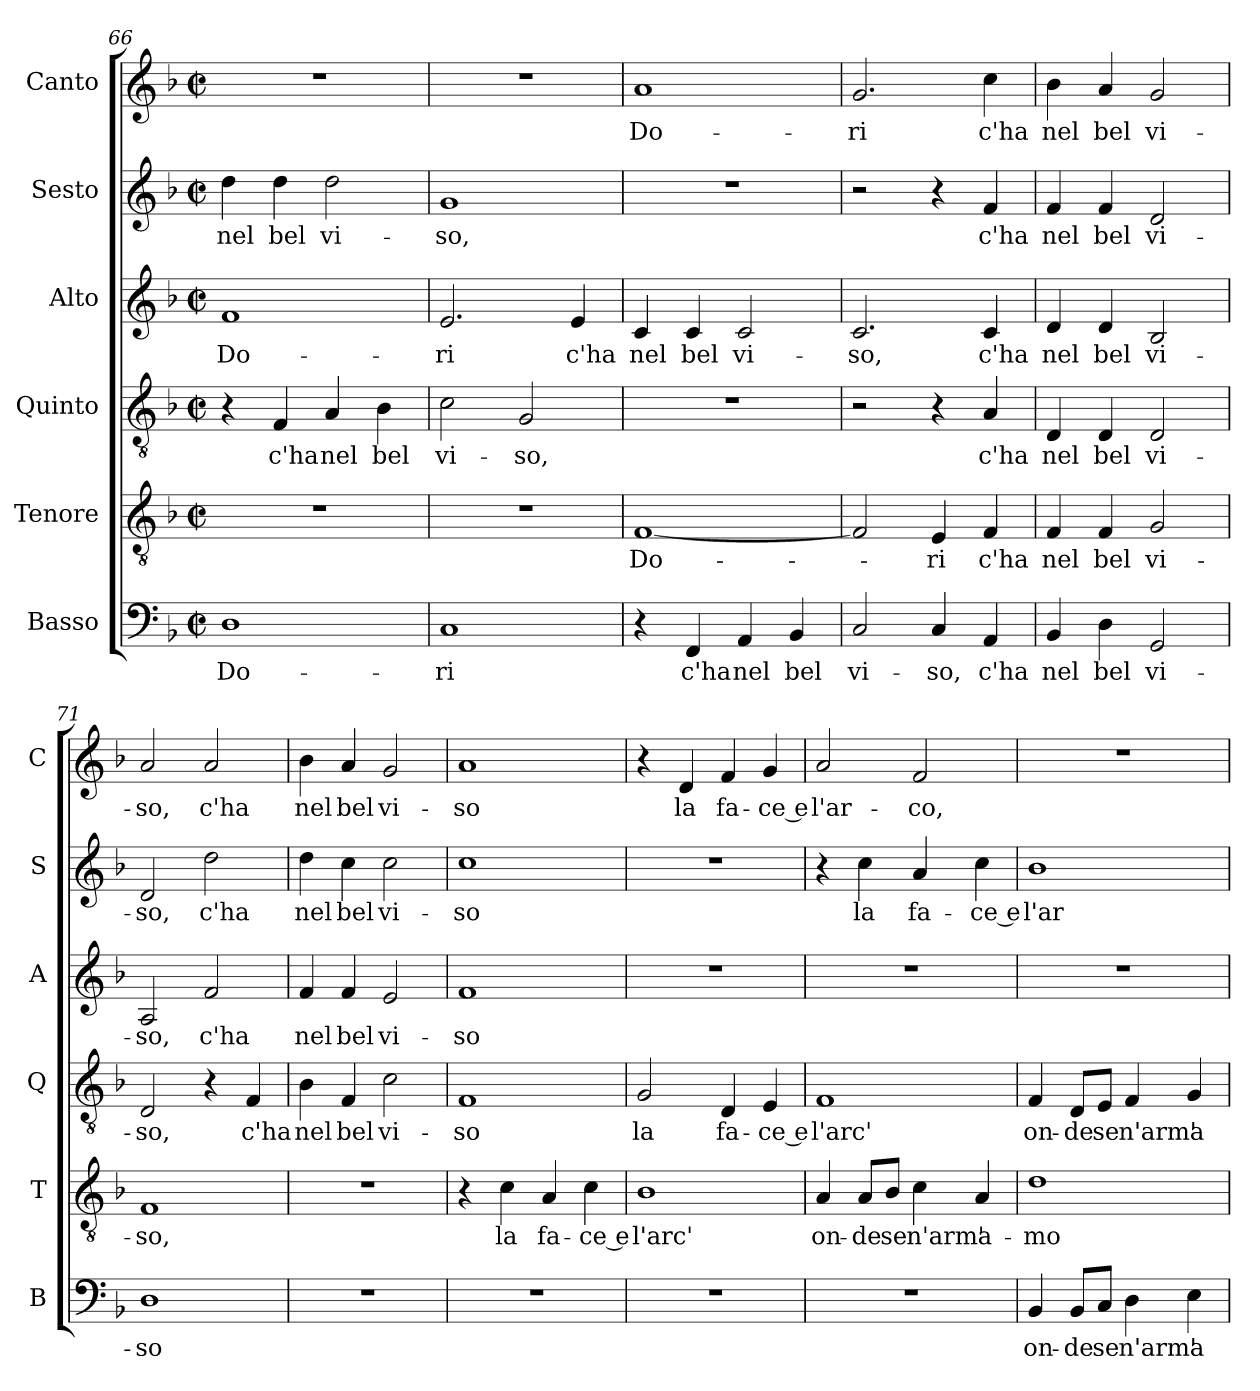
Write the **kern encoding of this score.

**kern	**text	**kern	**text	**kern	**text	**kern	**text	**kern	**text	**kern	**text
*part6	*part6	*part5	*part5	*part4	*part4	*part3	*part3	*part2	*part2	*part1	*part1
*staff6	*staff6	*staff5	*staff5	*staff4	*staff4	*staff3	*staff3	*staff2	*staff2	*staff1	*staff1
*I"Basso	*	*I"Tenore	*	*I"Quinto	*	*I"Alto	*	*I"Sesto	*	*I"Canto	*
*I'B	*	*I'T	*	*I'Q	*	*I'A	*	*I'S	*	*I'C	*
*clefF4	*	*clefGv2	*	*clefGv2	*	*clefG2	*	*clefG2	*	*clefG2	*
*k[b-]	*	*k[b-]	*	*k[b-]	*	*k[b-]	*	*k[b-]	*	*k[b-]	*
*F:	*	*F:	*	*F:	*	*F:	*	*F:	*	*F:	*
*M2/2	*	*M2/2	*	*M2/2	*	*M2/2	*	*M2/2	*	*M2/2	*
*met(c|)	*	*met(c|)	*	*met(c|)	*	*met(c|)	*	*met(c|)	*	*met(c|)	*
=66	=66	=66	=66	=66	=66	=66	=66	=66	=66	=66	=66
!	!LO:LY:b	!	!	!	!	!	!LO:LY:b	!	!LO:LY:b	!	!
1D	Do-	1r	.	4r	.	1f	Do-	4dd\	nel	1r	.
!	!	!	!	!	!LO:LY:b	!	!	!	!LO:LY:b	!	!
.	.	.	.	4F/	c'ha	.	.	4dd\	bel	.	.
!	!	!	!	!	!LO:LY:b	!	!	!	!LO:LY:b	!	!
.	.	.	.	4A/	nel	.	.	2dd\	vi-	.	.
!	!	!	!	!	!LO:LY:b	!	!	!	!	!	!
.	.	.	.	4B-\	bel	.	.	.	.	.	.
=67	=67	=67	=67	=67	=67	=67	=67	=67	=67	=67	=67
!	!LO:LY:b	!	!	!	!LO:LY:b	!	!LO:LY:b	!	!LO:LY:b	!	!
1C	-ri	1r	.	2c\	vi-	2.e/	-ri	1g	-so,	1r	.
!	!	!	!	!	!LO:LY:b	!	!	!	!	!	!
.	.	.	.	2G/	-so,	.	.	.	.	.	.
!	!	!	!	!	!	!	!LO:LY:b	!	!	!	!
.	.	.	.	.	.	4e/	c'ha	.	.	.	.
=68	=68	=68	=68	=68	=68	=68	=68	=68	=68	=68	=68
!	!	!	!LO:LY:b	!	!	!	!LO:LY:b	!	!	!	!LO:LY:b
4r	.	[1F	Do-	1r	.	4c/	nel	1r	.	1a	Do-
!	!LO:LY:b	!	!	!	!	!	!LO:LY:b	!	!	!	!
4FF/	c'ha	.	.	.	.	4c/	bel	.	.	.	.
!	!LO:LY:b	!	!	!	!	!	!LO:LY:b	!	!	!	!
4AA/	nel	.	.	.	.	2c/	vi-	.	.	.	.
!	!LO:LY:b	!	!	!	!	!	!	!	!	!	!
4BB-/	bel	.	.	.	.	.	.	.	.	.	.
=69	=69	=69	=69	=69	=69	=69	=69	=69	=69	=69	=69
!	!LO:LY:b	!	!	!	!	!	!LO:LY:b	!	!	!	!LO:LY:b
2C/	vi-	2F/]	.	2r	.	2.c/	-so,	2r	.	2.g/	-ri
!	!LO:LY:b	!	!LO:LY:b	!	!	!	!	!	!	!	!
4C/	-so,	4E/	-ri	4r	.	.	.	4r	.	.	.
!	!LO:LY:b	!	!LO:LY:b	!	!LO:LY:b	!	!LO:LY:b	!	!LO:LY:b	!	!LO:LY:b
4AA/	c'ha	4F/	c'ha	4A/	c'ha	4c/	c'ha	4f/	c'ha	4cc\	c'ha
=70	=70	=70	=70	=70	=70	=70	=70	=70	=70	=70	=70
!	!LO:LY:b	!	!LO:LY:b	!	!LO:LY:b	!	!LO:LY:b	!	!LO:LY:b	!	!LO:LY:b
4BB-/	nel	4F/	nel	4D/	nel	4d/	nel	4f/	nel	4b-\	nel
!	!LO:LY:b	!	!LO:LY:b	!	!LO:LY:b	!	!LO:LY:b	!	!LO:LY:b	!	!LO:LY:b
4D\	bel	4F/	bel	4D/	bel	4d/	bel	4f/	bel	4a/	bel
!	!LO:LY:b	!	!LO:LY:b	!	!LO:LY:b	!	!LO:LY:b	!	!LO:LY:b	!	!LO:LY:b
2GG/	vi-	2G/	vi-	2D/	vi-	2B-/	vi-	2d/	vi-	2g/	vi-
!!LO:LB:g=z
=71	=71	=71	=71	=71	=71	=71	=71	=71	=71	=71	=71
!	!LO:LY:b	!	!LO:LY:b	!	!LO:LY:b	!	!LO:LY:b	!	!LO:LY:b	!	!LO:LY:b
1D	-so	1F	-so,	2D/	-so,	2A/	-so,	2d/	-so,	2a/	-so,
!	!	!	!	!	!	!	!LO:LY:b	!	!LO:LY:b	!	!LO:LY:b
.	.	.	.	4r	.	2f/	c'ha	2dd\	c'ha	2a/	c'ha
!	!	!	!	!	!LO:LY:b	!	!	!	!	!	!
.	.	.	.	4F/	c'ha	.	.	.	.	.	.
=72	=72	=72	=72	=72	=72	=72	=72	=72	=72	=72	=72
!	!	!	!	!	!LO:LY:b	!	!LO:LY:b	!	!LO:LY:b	!	!LO:LY:b
1r	.	1r	.	4B-\	nel	4f/	nel	4dd\	nel	4b-\	nel
!	!	!	!	!	!LO:LY:b	!	!LO:LY:b	!	!LO:LY:b	!	!LO:LY:b
.	.	.	.	4F/	bel	4f/	bel	4cc\	bel	4a/	bel
!	!	!	!	!	!LO:LY:b	!	!LO:LY:b	!	!LO:LY:b	!	!LO:LY:b
.	.	.	.	2c\	vi-	2e/	vi-	2cc\	vi-	2g/	vi-
=73	=73	=73	=73	=73	=73	=73	=73	=73	=73	=73	=73
!	!	!	!	!	!LO:LY:b	!	!LO:LY:b	!	!LO:LY:b	!	!LO:LY:b
1r	.	4r	.	1F	-so	1f	-so	1cc	-so	1a	-so
!	!	!	!LO:LY:b	!	!	!	!	!	!	!	!
.	.	4c\	la	.	.	.	.	.	.	.	.
!	!	!	!LO:LY:b	!	!	!	!	!	!	!	!
.	.	4A/	fa-	.	.	.	.	.	.	.	.
!	!	!	!LO:LY:b	!	!	!	!	!	!	!	!
.	.	4c\	-ce e	.	.	.	.	.	.	.	.
=74	=74	=74	=74	=74	=74	=74	=74	=74	=74	=74	=74
!	!	!	!LO:LY:b	!	!LO:LY:b	!	!	!	!	!	!
1r	.	1B-	l'arc'	2G/	la	1r	.	1r	.	4r	.
!	!	!	!	!	!	!	!	!	!	!	!LO:LY:b
.	.	.	.	.	.	.	.	.	.	4d/	la
!	!	!	!	!	!LO:LY:b	!	!	!	!	!	!LO:LY:b
.	.	.	.	4D/	fa-	.	.	.	.	4f/	fa-
!	!	!	!	!	!LO:LY:b	!	!	!	!	!	!LO:LY:b
.	.	.	.	4E/	-ce e	.	.	.	.	4g/	-ce e
=75	=75	=75	=75	=75	=75	=75	=75	=75	=75	=75	=75
!	!	!	!LO:LY:b	!	!LO:LY:b	!	!	!	!	!	!LO:LY:b
1r	.	4A/	on-	1F	l'arc'	1r	.	4r	.	2a/	l'ar-
!	!	!	!LO:LY:b	!	!	!	!	!	!LO:LY:b	!	!
.	.	8A/L	-de	.	.	.	.	4cc\	la	.	.
!	!	!	!LO:LY:b	!	!	!	!	!	!	!	!
.	.	8B-/J	se	.	.	.	.	.	.	.	.
!	!	!	!LO:LY:b	!	!	!	!	!	!LO:LY:b	!	!LO:LY:b
.	.	4c\	n'arm'	.	.	.	.	4a/	fa-	2f/	-co,
!	!	!	!LO:LY:b	!	!	!	!	!	!LO:LY:b	!	!
.	.	4A/	a-	.	.	.	.	4cc\	-ce e	.	.
=76	=76	=76	=76	=76	=76	=76	=76	=76	=76	=76	=76
!	!LO:LY:b	!	!LO:LY:b	!	!LO:LY:b	!	!	!	!LO:LY:b	!	!
4BB-/	on-	1d	-mo-	4F/	on-	1r	.	1b-	l'ar-	1r	.
!	!LO:LY:b	!	!	!	!LO:LY:b	!	!	!	!	!	!
8BB-/L	-de	.	.	8D/L	-de	.	.	.	.	.	.
!	!LO:LY:b	!	!	!	!LO:LY:b	!	!	!	!	!	!
8C/J	se	.	.	8E/J	se	.	.	.	.	.	.
!	!LO:LY:b	!	!	!	!LO:LY:b	!	!	!	!	!	!
4D\	n'arm'	.	.	4F/	n'arm'	.	.	.	.	.	.
!	!LO:LY:b	!	!	!	!LO:LY:b	!	!	!	!	!	!
4E\	a-	.	.	4G/	a-	.	.	.	.	.	.
=	=	=	=	=	=	=	=	=	=	=	=
*-	*-	*-	*-	*-	*-	*-	*-	*-	*-	*-	*-
